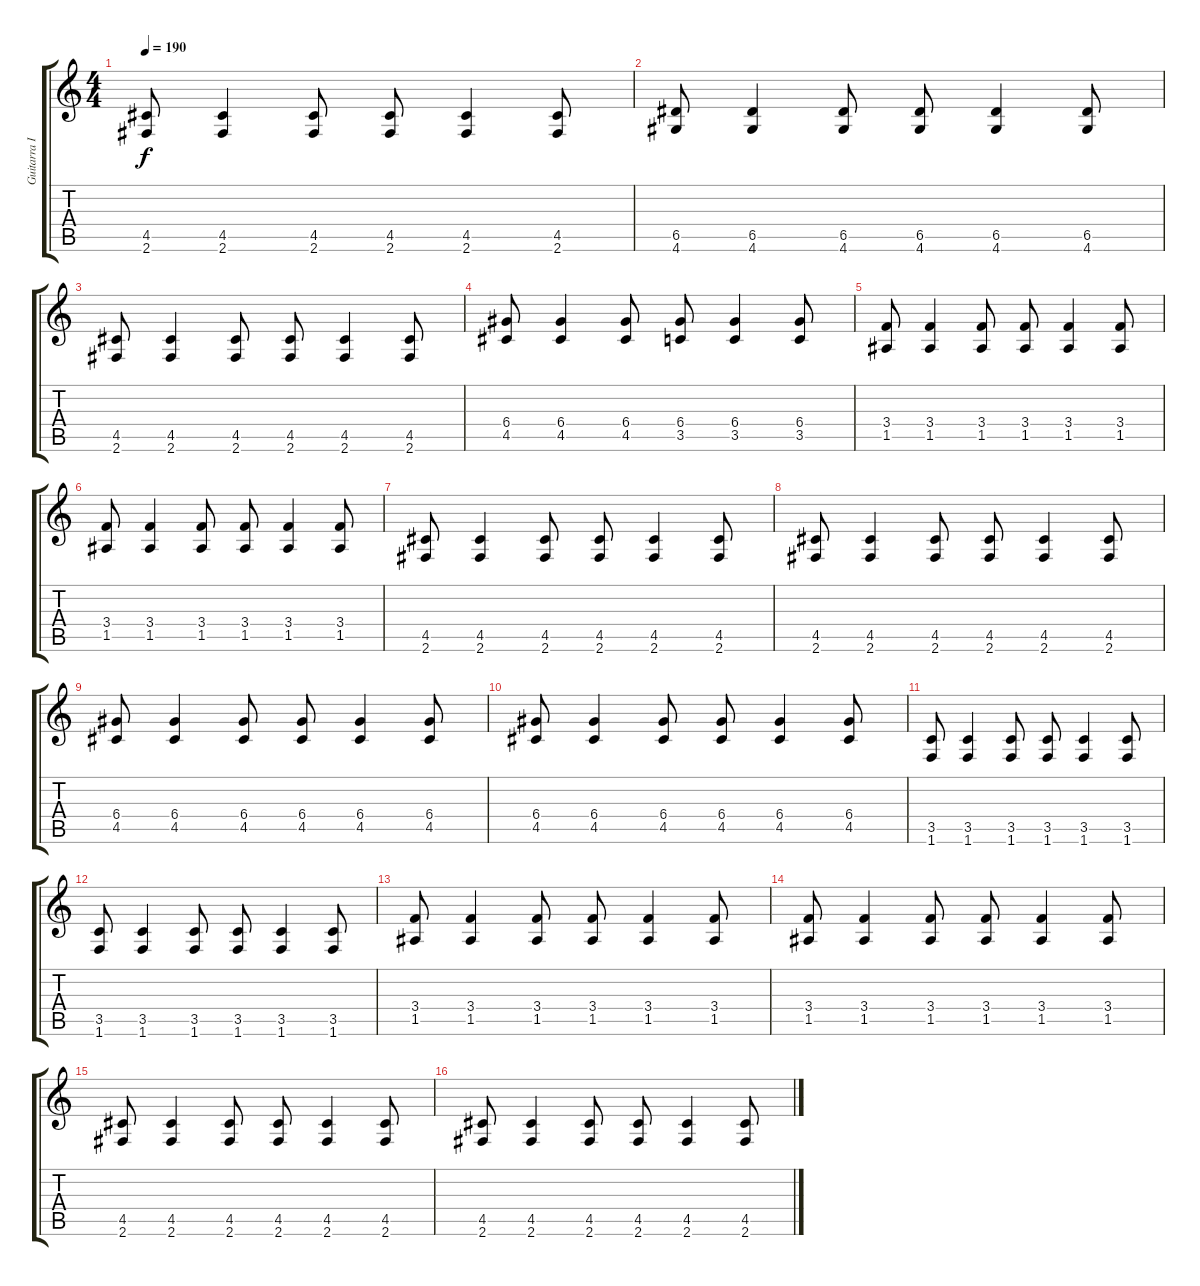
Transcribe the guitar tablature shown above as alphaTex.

\track ("Guitarra II" "Guitarra I") {instrument distortionguitar}
\staff {score tabs}
\tuning (E4 B3 G3 D3 A2 E2) {hide}
\ts (4 4)
\tempo 190
\clef g2
\ks c
(4.5 2.6).8{dy f} (4.5 2.6).4 (4.5 2.6).8 (4.5 2.6).8 (4.5 2.6).4 (4.5 2.6).8 |
(6.5 4.6).8 (6.5 4.6).4 (6.5 4.6).8 (6.5 4.6).8 (6.5 4.6).4 (6.5 4.6).8 |
(4.5 2.6).8 (4.5 2.6).4 (4.5 2.6).8 (4.5 2.6).8 (4.5 2.6).4 (4.5 2.6).8 |
(6.4 4.5).8 (6.4 4.5).4 (6.4 4.5).8 (6.4 3.5).8 (6.4 3.5).4 (6.4 3.5).8 |
(3.4 1.5).8 (3.4 1.5).4 (3.4 1.5).8 (3.4 1.5).8 (3.4 1.5).4 (3.4 1.5).8 |
(3.4 1.5).8 (3.4 1.5).4 (3.4 1.5).8 (3.4 1.5).8 (3.4 1.5).4 (3.4 1.5).8 |
(4.5 2.6).8 (4.5 2.6).4 (4.5 2.6).8 (4.5 2.6).8 (4.5 2.6).4 (4.5 2.6).8 |
(4.5 2.6).8 (4.5 2.6).4 (4.5 2.6).8 (4.5 2.6).8 (4.5 2.6).4 (4.5 2.6).8 |
(6.4 4.5).8 (6.4 4.5).4 (6.4 4.5).8 (6.4 4.5).8 (6.4 4.5).4 (6.4 4.5).8 |
(6.4 4.5).8 (6.4 4.5).4 (6.4 4.5).8 (6.4 4.5).8 (6.4 4.5).4 (6.4 4.5).8 |
(3.5 1.6).8 (3.5 1.6).4 (3.5 1.6).8 (3.5 1.6).8 (3.5 1.6).4 (3.5 1.6).8 |
(3.5 1.6).8 (3.5 1.6).4 (3.5 1.6).8 (3.5 1.6).8 (3.5 1.6).4 (3.5 1.6).8 |
(3.4 1.5).8 (3.4 1.5).4 (3.4 1.5).8 (3.4 1.5).8 (3.4 1.5).4 (3.4 1.5).8 |
(3.4 1.5).8 (3.4 1.5).4 (3.4 1.5).8 (3.4 1.5).8 (3.4 1.5).4 (3.4 1.5).8 |
(4.5 2.6).8 (4.5 2.6).4 (4.5 2.6).8 (4.5 2.6).8 (4.5 2.6).4 (4.5 2.6).8 |
(4.5 2.6).8 (4.5 2.6).4 (4.5 2.6).8 (4.5 2.6).8 (4.5 2.6).4 (4.5 2.6).8
